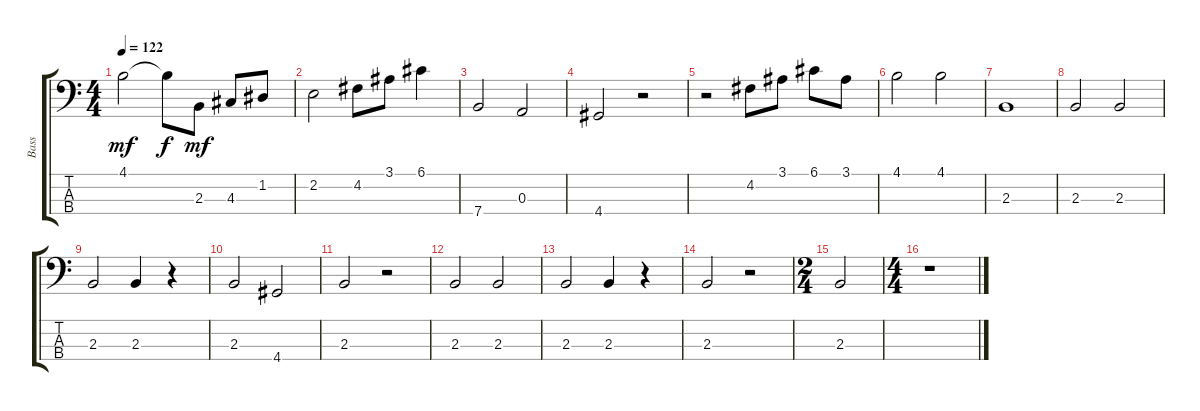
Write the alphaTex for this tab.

\track ("Bass" "Bass") {instrument fretlessbass}
\staff {score tabs}
\tuning (G2 D2 A1 E1) {hide}
\ts (4 4)
\tempo 122
\clef f4
\ks c
4.1.2{dy mf} 4.1{t}.8{dy f} 2.3.8{dy mf} 4.3.8 1.2.8 |
2.2.2 4.2.8 3.1.8 6.1.4 |
7.4.2 0.3.2 |
4.4.2 r.2 |
r.2 4.2.8 3.1.8 6.1.8 3.1.8 |
4.1.2 4.1.2 |
2.3.1 |
2.3.2 2.3.2 |
2.3.2 2.3.4 r.4 |
2.3.2 4.4.2 |
2.3.2 r.2 |
2.3.2 2.3.2 |
2.3.2 2.3.4 r.4 |
2.3.2 r.2 |
\ts (2 4)
2.3.2 |
\ts (4 4)
r.1
